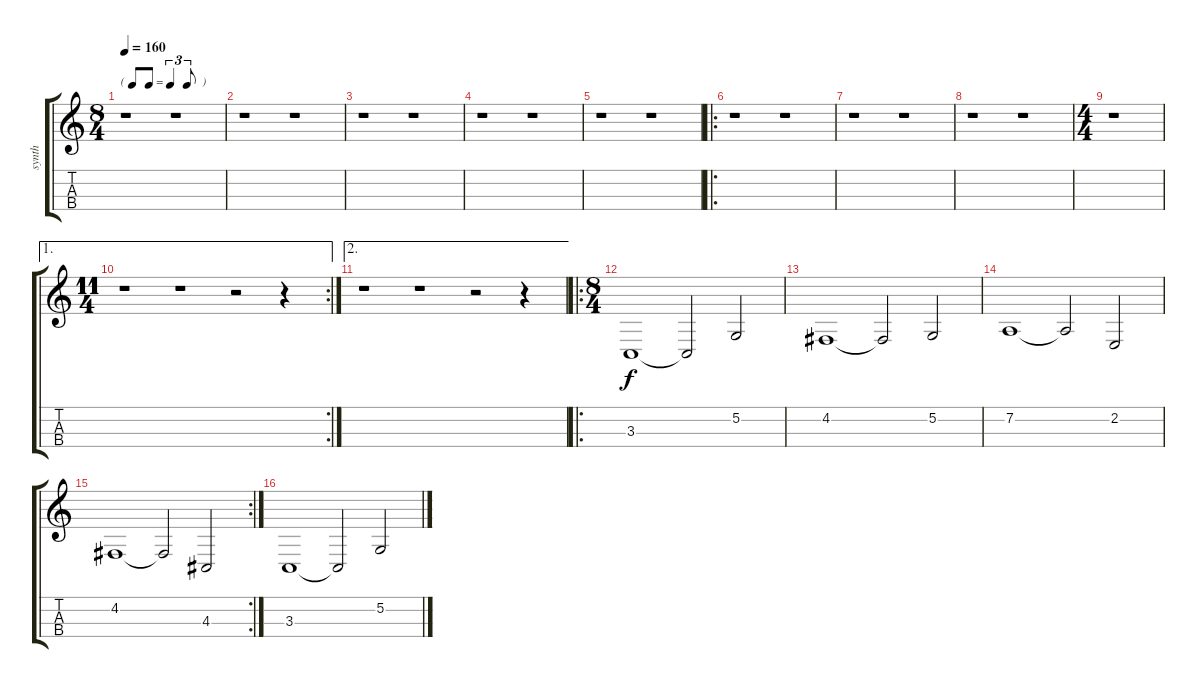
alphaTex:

\track ("synth" "synth") {instrument synthstrings1}
\staff {score tabs}
\tuning (G3 D3 A2 E2) {hide}
\ts (8 4)
\tf triplet8th
\tempo 160
\clef g2
\ks c
r.1{dy f instrument synthstrings1} r.1 |
r.1 r.1 |
r.1 r.1 |
r.1 r.1 |
r.1 r.1 |
\ro
r.1 r.1 |
r.1 r.1 |
r.1 r.1 |
\ts (4 4)
r.1 |
\ae 1
\rc 2
\ts (11 4)
r.1 r.1 r.2 r.4 |
\ae 2
r.1 r.1 r.2 r.4 |
\ro
\ts (8 4)
3.3.1 3.3{t}.2 5.2.2 |
4.2.1 4.2{t}.2 5.2.2 |
7.2.1 7.2{t}.2 2.2.2 |
\rc 2
4.2.1 4.2{t}.2 4.3.2 |
3.3.1 3.3{t}.2 5.2.2
